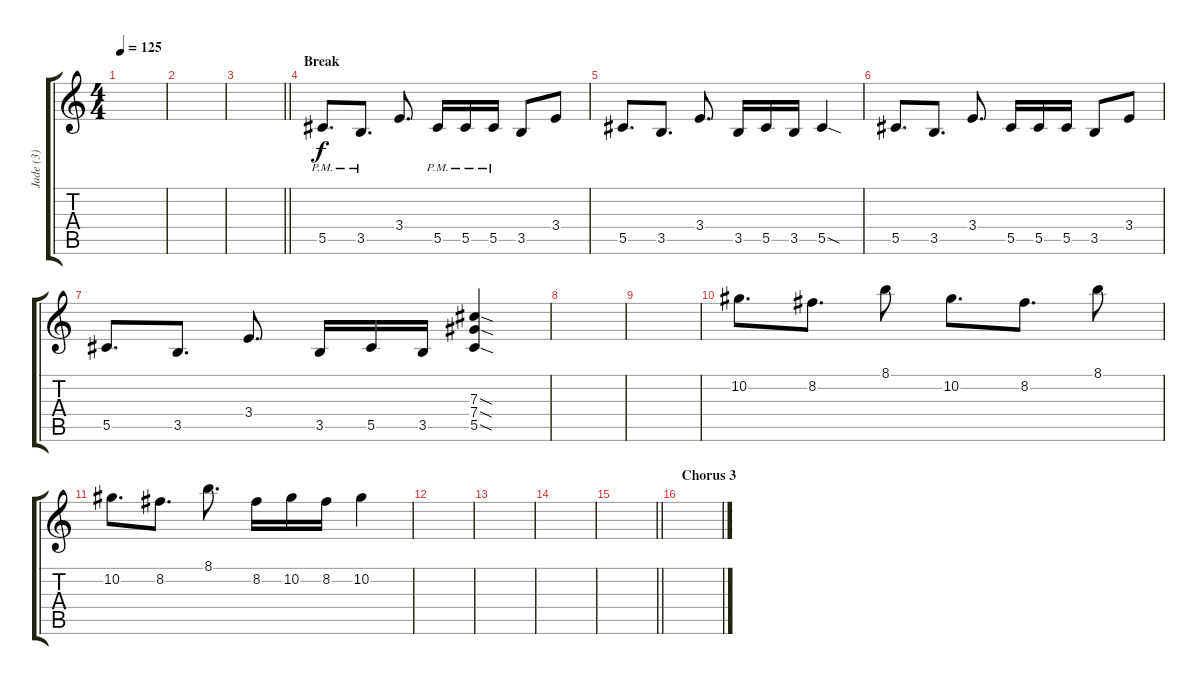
\track ("Jade (3)" "Jade (3)") {instrument overdrivenguitar}
\staff {score tabs}
\tuning (Eb4 Bb3 Gb3 Db3 Ab2 Eb2) {hide}
\ts (4 4)
\tempo 125
\clef g2
\ks c
|
|
\barLineRight lightlight
|
\section ("" "Break ")
5.5{pm}.8{d} 3.5{pm}.8{d} 3.4.8{d} 5.5{pm}.16 5.5{pm}.16 5.5{pm}.16 3.5.8 3.4.8 |
5.5.8{d} 3.5.8{d} 3.4.8{d} 3.5.16 5.5.16 3.5.16 5.5{sod}.4 |
5.5.8{d} 3.5.8{d} 3.4.8{d} 5.5.16 5.5.16 5.5.16 3.5.8 3.4.8 |
5.5.8{d} 3.5.8{d} 3.4.8{d} 3.5.16 5.5.16 3.5.16 (7.3{sod} 7.4{sod} 5.5{sod}).4 |
|
|
10.2.8{d} 8.2.8{d} 8.1.8 10.2.8{d} 8.2.8{d} 8.1.8 |
10.2.8{d} 8.2.8{d} 8.1.8{d} 8.2.16 10.2.16 8.2.16 10.2.4 |
|
|
|
\barLineRight lightlight
|
\section ("" "Chorus 3")
